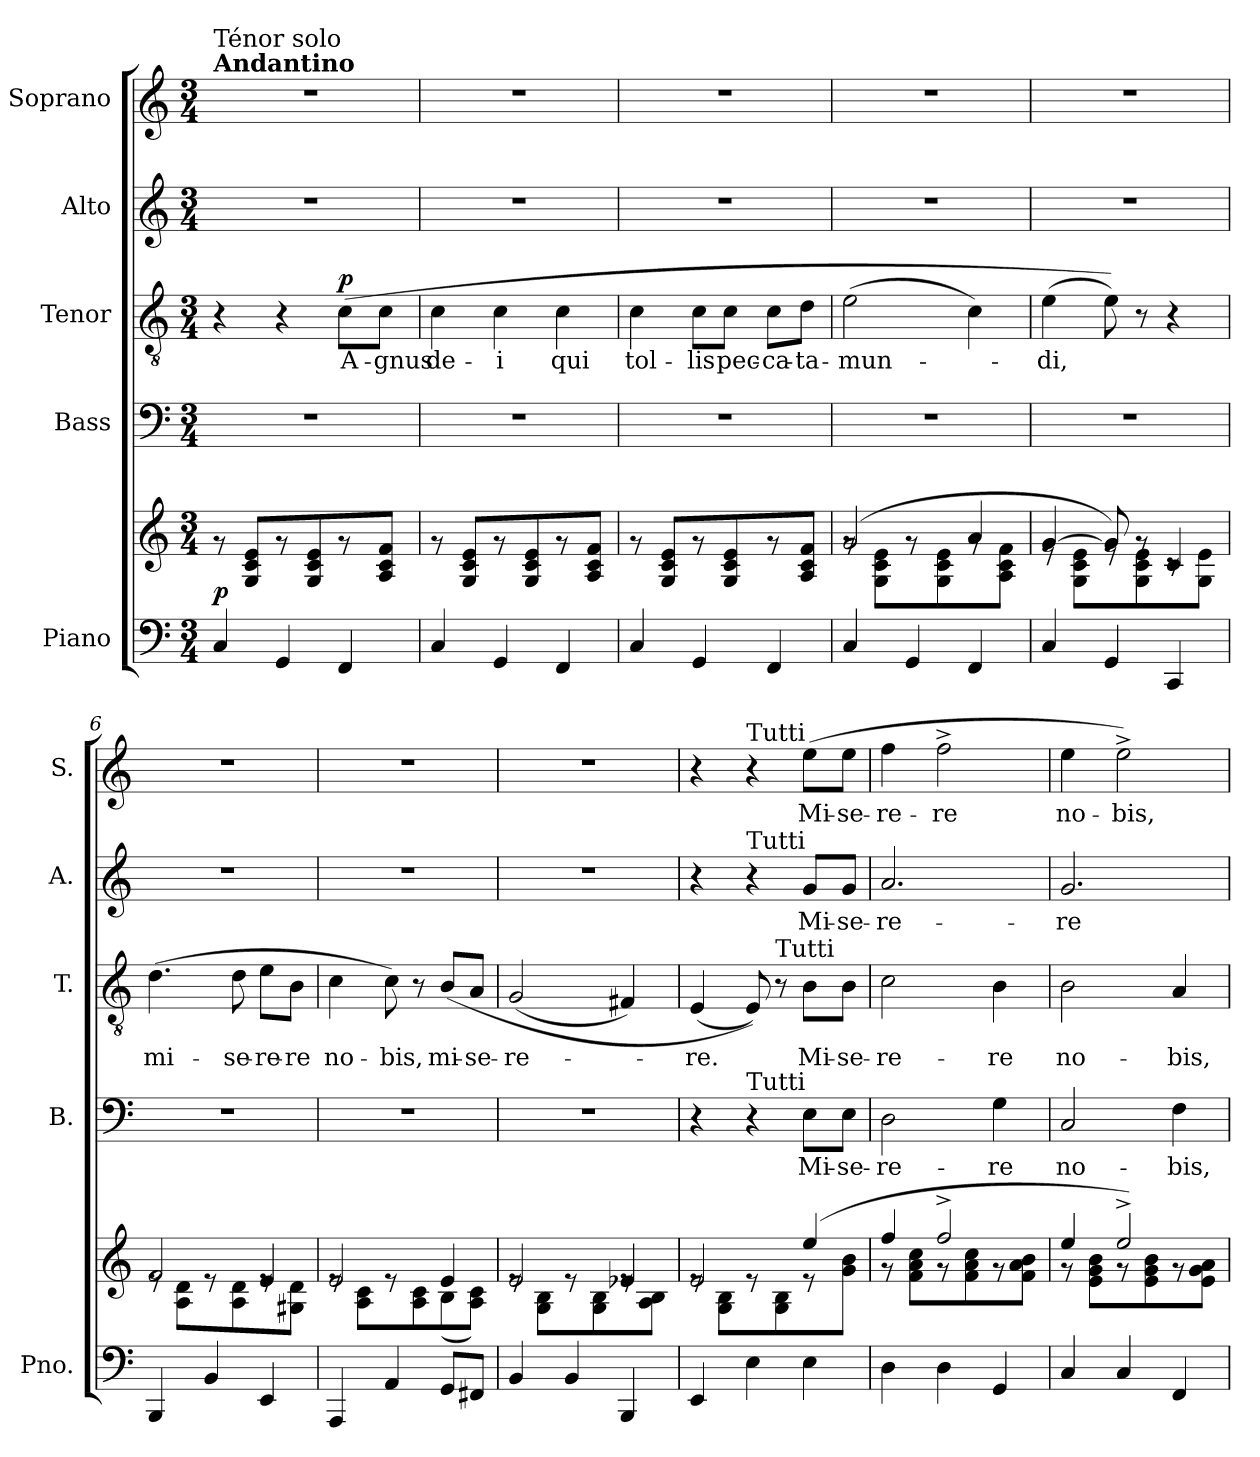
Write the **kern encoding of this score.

**kern	**kern	**dynam	**kern	**text	**kern	**text	**dynam	**kern	**text	**kern	**text
*part5	*part5	*part5	*part4	*part4	*part3	*part3	*part3	*part2	*part2	*part1	*part1
*staff6	*staff5	*staff5/6	*staff4	*staff4	*staff3	*staff3	*staff3	*staff2	*staff2	*staff1	*staff1
*I"Piano	*	*	*I"Bass	*	*I"Tenor	*	*	*I"Alto	*	*I"Soprano	*
*I'Pno.	*	*	*I'B.	*	*I'T.	*	*	*I'A.	*	*I'S.	*
*clefF4	*clefG2	*	*clefF4	*	*clefGv2	*	*	*clefG2	*	*clefG2	*
*k[]	*k[]	*	*k[]	*	*k[]	*	*	*k[]	*	*k[]	*
*M3/4	*M3/4	*	*M3/4	*	*M3/4	*	*	*M3/4	*	*M3/4	*
=1	=1	=1	=1	=1	=1	=1	=1	=1	=1	=1	=1
!	!	!	!	!	!	!	!	!	!	!LO:TX:a:B:t=Andantino	!
!	!	!	!	!	!	!	!	!	!	!LO:TX:a:t=Ténor solo	!
!	!	!LO:DY:a=2	!	!	!	!	!	!	!	!	!
4C/	8rg	p	2.r	.	4r	.	.	2.r	.	2.r	.
.	8G/ 8c/ 8e/L	.	.	.	.	.	.	.	.	.	.
4GG/	8rg	.	.	.	4r	.	.	.	.	.	.
.	8G/ 8c/ 8e/	.	.	.	.	.	.	.	.	.	.
!	!	!	!	!	!	!	!LO:DY:a	!	!	!	!
4FF/	8rg	.	.	.	(8c\L	A-	p	.	.	.	.
.	8A/ 8c/ 8f/J	.	.	.	8c\J	-gnus	.	.	.	.	.
=2	=2	=2	=2	=2	=2	=2	=2	=2	=2	=2	=2
4C/	8rg	.	2.r	.	4c\	de-	.	2.r	.	2.r	.
.	8G/ 8c/ 8e/L	.	.	.	.	.	.	.	.	.	.
4GG/	8rg	.	.	.	4c\	-i	.	.	.	.	.
.	8G/ 8c/ 8e/	.	.	.	.	.	.	.	.	.	.
4FF/	8rg	.	.	.	4c\	qui	.	.	.	.	.
.	8A/ 8c/ 8f/J	.	.	.	.	.	.	.	.	.	.
=3	=3	=3	=3	=3	=3	=3	=3	=3	=3	=3	=3
4C/	8rg	.	2.r	.	4c\	tol-	.	2.r	.	2.r	.
.	8G/ 8c/ 8e/L	.	.	.	.	.	.	.	.	.	.
4GG/	8rg	.	.	.	8c\L	-lis	.	.	.	.	.
.	8G/ 8c/ 8e/	.	.	.	8c\J	pec-	.	.	.	.	.
4FF/	8rg	.	.	.	8c\L	-ca-	.	.	.	.	.
.	8A/ 8c/ 8f/J	.	.	.	8d\J	-ta-	.	.	.	.	.
=4	=4	=4	=4	=4	=4	=4	=4	=4	=4	=4	=4
*	*^	*	*	*	*	*	*	*	*	*	*
4C/	(2g/	8rg	.	2.r	.	(2e\	-mun-	.	2.r	.	2.r	.
.	.	8G\ 8c\ 8e\L	.	.	.	.	.	.	.	.	.	.
4GG/	.	8rg	.	.	.	.	.	.	.	.	.	.
.	.	8G\ 8c\ 8e\	.	.	.	.	.	.	.	.	.	.
4FF/	4a/	8rg	.	.	.	4c\)	.	.	.	.	.	.
.	.	8A\ 8c\ 8f\J	.	.	.	.	.	.	.	.	.	.
=5	=5	=5	=5	=5	=5	=5	=5	=5	=5	=5	=5	=5
4C/	[4g/	8re	.	2.r	.	(4e\	-di,	.	2.r	.	2.r	.
.	.	8G\ 8c\ 8e\L	.	.	.	.	.	.	.	.	.	.
4GG/	8g/])	8re	.	.	.	8e\))	.	.	.	.	.	.
.	8rg	8G\ 8c\ 8e\	.	.	.	8r	.	.	.	.	.	.
4CC/	4c/	8rc	.	.	.	4r	.	.	.	.	.	.
.	.	8G\ 8e\J	.	.	.	.	.	.	.	.	.	.
=6	=6	=6	=6	=6	=6	=6	=6	=6	=6	=6	=6	=6
4BBB/	2f/	8re	.	2.r	.	(4.d\	mi-	.	2.r	.	2.r	.
.	.	8A\ 8d\L	.	.	.	.	.	.	.	.	.	.
4BB/	.	8re	.	.	.	.	.	.	.	.	.	.
.	.	8A\ 8d\	.	.	.	8d\	-se-	.	.	.	.	.
4EE/	4e/	8re	.	.	.	8e\L	-re-	.	.	.	.	.
.	.	8G#X\ 8d\J	.	.	.	8B\J	-re	.	.	.	.	.
=7	=7	=7	=7	=7	=7	=7	=7	=7	=7	=7	=7	=7
4AAA/	2e/	8re	.	2.r	.	4c\	no-	.	2.r	.	2.r	.
.	.	8A\ 8c\L	.	.	.	.	.	.	.	.	.	.
4AA/	.	8re	.	.	.	8c\)	-bis,	.	.	.	.	.
.	.	8A\ 8c\	.	.	.	8r	.	.	.	.	.	.
8GG/L	4e/	(8B\	.	.	.	(8B/L	mi-	.	.	.	.	.
8FF#X/J	.	8A\ 8c\J)	.	.	.	8A/J	-se-	.	.	.	.	.
!!LO:LB:g=z
=8	=8	=8	=8	=8	=8	=8	=8	=8	=8	=8	=8	=8
4BB/	2e/	8re	.	2.r	.	(2G/	-re-	.	2.r	.	2.r	.
.	.	8G\ 8B\L	.	.	.	.	.	.	.	.	.	.
4BB/	.	8re	.	.	.	.	.	.	.	.	.	.
.	.	8G\ 8B\	.	.	.	.	.	.	.	.	.	.
4BBB/	4e-X/	8re	.	.	.	4F#X/)	.	.	.	.	.	.
.	.	8A\ 8B\J	.	.	.	.	.	.	.	.	.	.
=9	=9	=9	=9	=9	=9	=9	=9	=9	=9	=9	=9	=9
4EE/	2e/	8re	.	4r	.	(4E/	-re.	.	4r	.	4r	.
.	.	8G\ 8B\L	.	.	.	.	.	.	.	.	.	.
!	!	!	!	!	!	!	!	!	!	!	!LO:TX:a:t=Tutti	!
!	!	!	!	!	!	!	!	!	!LO:TX:a:t=Tutti	!	!	!
!	!	!	!	!LO:TX:a:t=Tutti	!	!	!	!	!	!	!	!
4E\	.	8re	.	4r	.	8E/))	.	.	4r	.	4r	.
!	!	!	!	!	!	!LO:TX:a:t=Tutti	!	!	!	!	!	!
.	.	8G\ 8B\	.	.	.	8r	.	.	.	.	.	.
4E\	(4ee/	8re	.	8E\L	Mi-	8B\L	Mi-	.	8g/L	Mi-	(8ee\L	Mi-
.	.	8g\ 8b\J	.	8E\J	-se-	8B\J	-se-	.	8g/J	-se-	8ee\J	-se-
=10	=10	=10	=10	=10	=10	=10	=10	=10	=10	=10	=10	=10
4D\	4ff/	8r	.	2D\	-re-	2c\	-re-	.	2.a/	-re-	4ff\	-re-
.	.	8f\ 8a\ 8cc\L	.	.	.	.	.	.	.	.	.	.
4D\	2ff^/	8r	.	.	.	.	.	.	.	.	2ff^\	-re
.	.	8f\ 8a\ 8cc\	.	.	.	.	.	.	.	.	.	.
4GG/	.	8r	.	4G\	-re	4B\	-re	.	.	.	.	.
.	.	8f\ 8a\ 8b\J	.	.	.	.	.	.	.	.	.	.
=11	=11	=11	=11	=11	=11	=11	=11	=11	=11	=11	=11	=11
4C/	4ee/	8r	.	2C/	no-	2B\	no-	.	2.g/	-re	4ee\	no-
.	.	8e\ 8g\ 8b\L	.	.	.	.	.	.	.	.	.	.
4C/	2ee^/)	8r	.	.	.	.	.	.	.	.	2ee^\)	-bis,
.	.	8e\ 8g\ 8b\	.	.	.	.	.	.	.	.	.	.
4FF/	.	8r	.	4F\	-bis,	4A/	-bis,	.	.	.	.	.
.	.	8e\ 8g\ 8a\J	.	.	.	.	.	.	.	.	.	.
*	*v	*v	*	*	*	*	*	*	*	*	*	*
=	=	=	=	=	=	=	=	=	=	=	=
*-	*-	*-	*-	*-	*-	*-	*-	*-	*-	*-	*-
